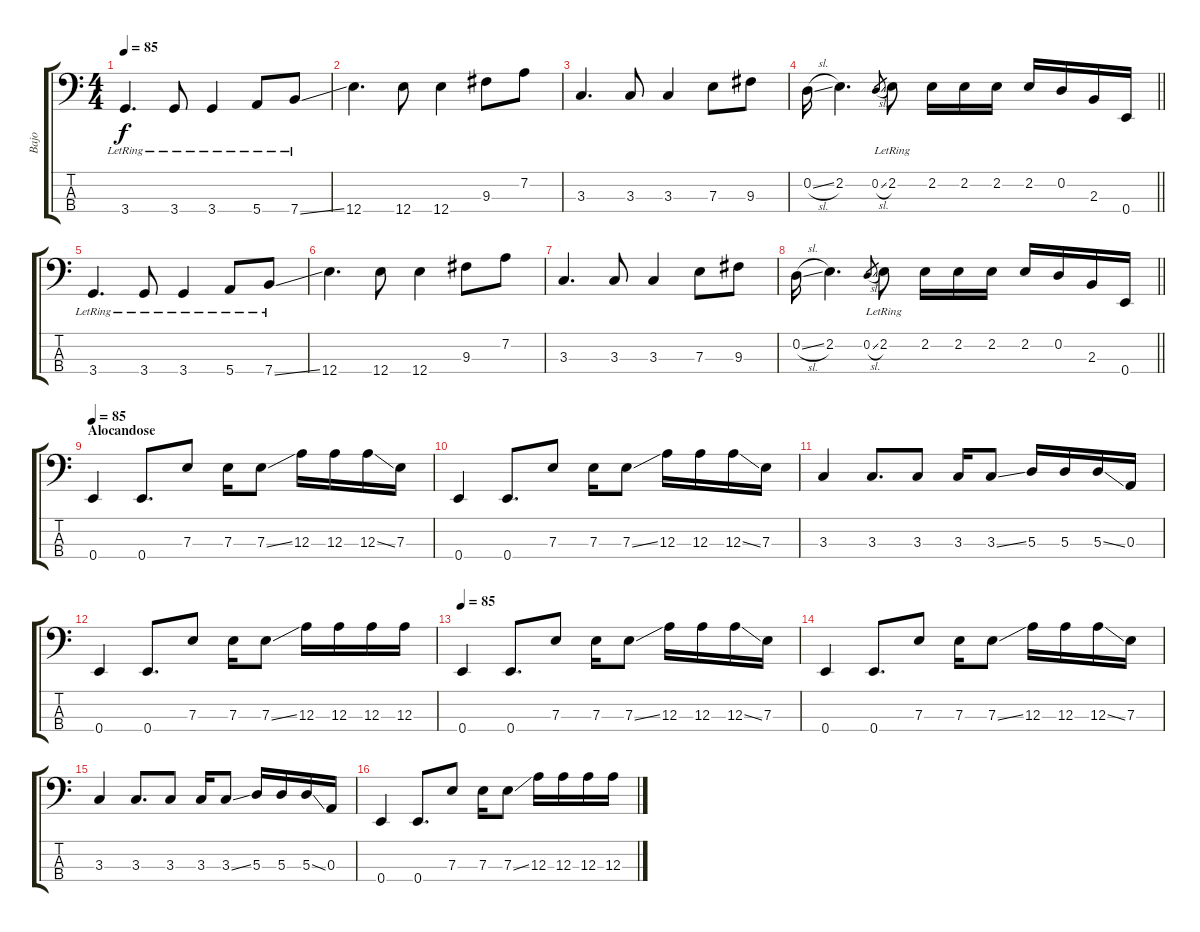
\track ("Bajo" "Bajo") {instrument electricbassfinger}
\staff {score tabs}
\tuning (G2 D2 A1 E1) {hide}
\ts (4 4)
\tempo 85
\clef f4
\ks c
3.4{lr}.4{d dy f} 3.4{lr}.8 3.4{lr}.4 5.4{lr}.8 7.4{ss lr}.8 |
12.4.4{d} 12.4.8 12.4.4 9.3.8 7.2.8 |
3.3.4{d} 3.3.8 3.3.4 7.3.8 9.3.8 |
\barLineRight lightlight
0.2{sl}.16 2.2.4{d} 0.2{sl}.8{gr} 2.2{lr}.8 2.2.16 2.2.16 2.2.16 2.2.16 0.2.16 2.3.16 0.4.16 |
3.4{lr}.4{d} 3.4{lr}.8 3.4{lr}.4 5.4{lr}.8 7.4{ss lr}.8 |
12.4.4{d} 12.4.8 12.4.4 9.3.8 7.2.8 |
3.3.4{d} 3.3.8 3.3.4 7.3.8 9.3.8 |
\barLineRight lightlight
0.2{sl}.16 2.2.4{d} 0.2{sl}.8{gr} 2.2{lr}.8 2.2.16 2.2.16 2.2.16 2.2.16 0.2.16 2.3.16 0.4.16 |
\section ("" "Alocandose")
\tempo 85
0.4.4 0.4.8{d} 7.3.8 7.3.16 7.3{ss}.8 12.3.16 12.3.16 12.3{ss}.16 7.3.16 |
0.4.4 0.4.8{d} 7.3.8 7.3.16 7.3{ss}.8 12.3.16 12.3.16 12.3{ss}.16 7.3.16 |
3.3.4 3.3.8{d} 3.3.8 3.3.16 3.3{ss}.8 5.3.16 5.3.16 5.3{ss}.16 0.3.16 |
0.4.4 0.4.8{d} 7.3.8 7.3.16 7.3{ss}.8 12.3.16 12.3.16 12.3.16 12.3.16 |
\tempo 85
0.4.4 0.4.8{d} 7.3.8 7.3.16 7.3{ss}.8 12.3.16 12.3.16 12.3{ss}.16 7.3.16 |
0.4.4 0.4.8{d} 7.3.8 7.3.16 7.3{ss}.8 12.3.16 12.3.16 12.3{ss}.16 7.3.16 |
3.3.4 3.3.8{d} 3.3.8 3.3.16 3.3{ss}.8 5.3.16 5.3.16 5.3{ss}.16 0.3.16 |
0.4.4 0.4.8{d} 7.3.8 7.3.16 7.3{ss}.8 12.3.16 12.3.16 12.3.16 12.3.16
